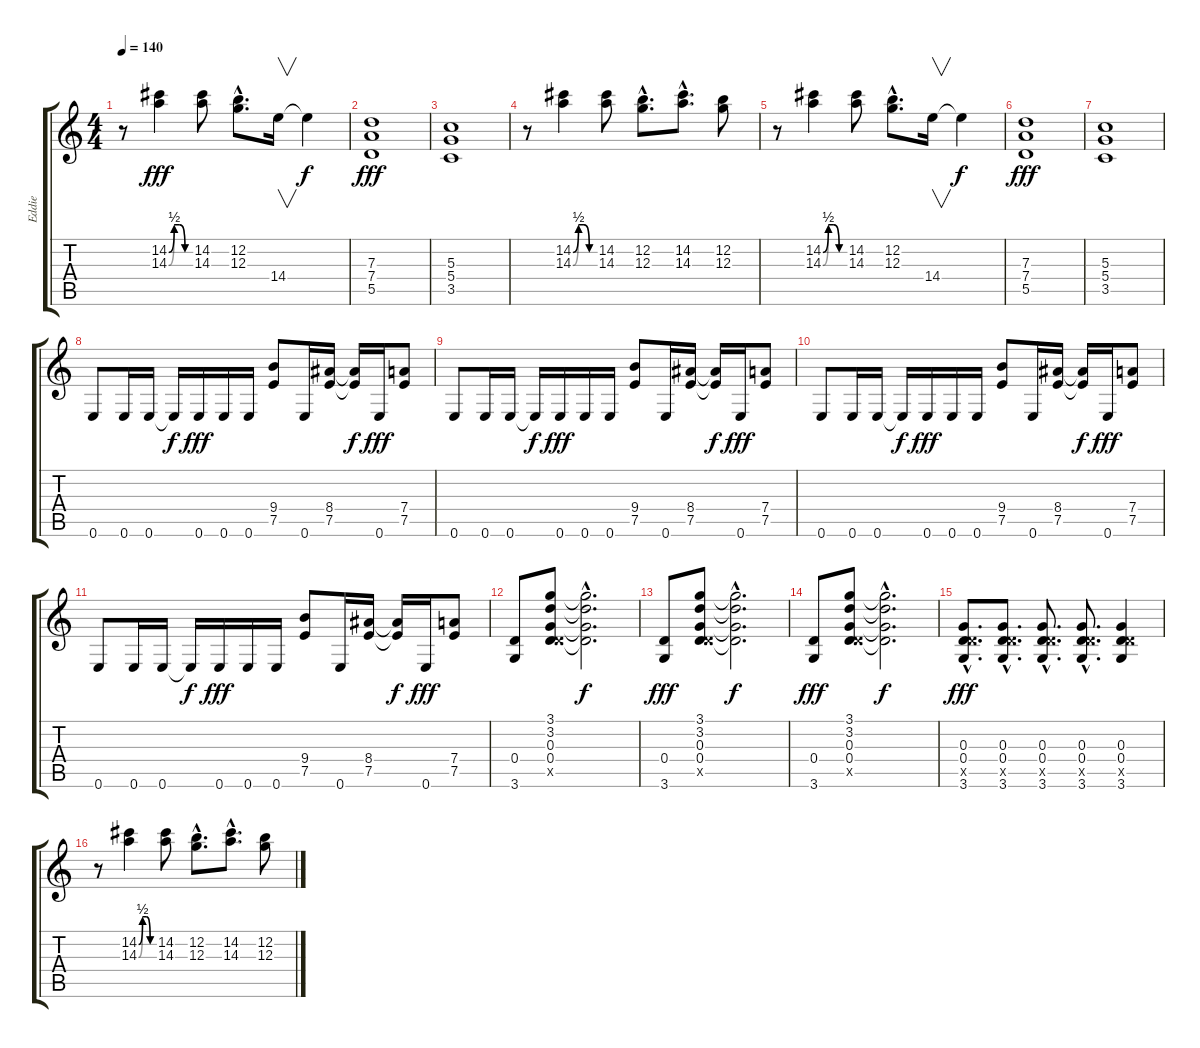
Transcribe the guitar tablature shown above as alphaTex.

\track ("Eddie" "Eddie") {instrument distortionguitar}
\staff {score tabs}
\tuning (E4 B3 G3 D3 A2 E2) {hide}
\ts (4 4)
\tempo 140
\clef g2
\ks c
r.8{dy fff} (14.2{be (custom 0 0 15 2 30 2 45 0 60 0)} 14.3{be (custom 0 0 15 2 30 2 45 0 60 0)}).4 (14.2 14.3).8 (12.2{hac} 12.3{hac}).8{d} 14.4.16{v} 14.4{t}.4{dy f} |
(7.3 7.4 5.5).1{dy fff} |
(5.3 5.4 3.5).1 |
r.8 (14.2{be (custom 0 0 15 2 30 2 45 0 60 0)} 14.3{be (custom 0 0 15 2 30 2 45 0 60 0)}).4 (14.2 14.3).8 (12.2{hac} 12.3{hac}).8{d} (14.2{hac} 14.3{hac}).8{d} (12.2 12.3).8 |
r.8 (14.2{be (custom 0 0 15 2 30 2 45 0 60 0)} 14.3{be (custom 0 0 15 2 30 2 45 0 60 0)}).4 (14.2 14.3).8 (12.2{hac} 12.3{hac}).8{d} 14.4.16{v} 14.4{t}.4{dy f} |
(7.3 7.4 5.5).1{dy fff} |
(5.3 5.4 3.5).1 |
0.6.8 0.6.16 0.6.16 0.6{t}.16{dy f} 0.6.16{dy fff} 0.6.16 0.6.16 (9.4 7.5).8 0.6.16 (8.4 7.5).16 (8.4{t} 7.5{t}).16{dy f} 0.6.16{dy fff} (7.4 7.5).8 |
0.6.8 0.6.16 0.6.16 0.6{t}.16{dy f} 0.6.16{dy fff} 0.6.16 0.6.16 (9.4 7.5).8 0.6.16 (8.4 7.5).16 (8.4{t} 7.5{t}).16{dy f} 0.6.16{dy fff} (7.4 7.5).8 |
0.6.8 0.6.16 0.6.16 0.6{t}.16{dy f} 0.6.16{dy fff} 0.6.16 0.6.16 (9.4 7.5).8 0.6.16 (8.4 7.5).16 (8.4{t} 7.5{t}).16{dy f} 0.6.16{dy fff} (7.4 7.5).8 |
0.6.8 0.6.16 0.6.16 0.6{t}.16{dy f} 0.6.16{dy fff} 0.6.16 0.6.16 (9.4 7.5).8 0.6.16 (8.4 7.5).16 (8.4{t} 7.5{t}).16{dy f} 0.6.16{dy fff} (7.4 7.5).8 |
(0.4 3.6).8 (3.1 3.2 0.3 0.4 5.5{x}).8 (3.1{hac t} 3.2{hac t} 0.3{hac t} 0.4{hac t}).2{d dy f} |
(0.4 3.6).8{dy fff} (3.1 3.2 0.3 0.4 5.5{x}).8 (3.1{hac t} 3.2{hac t} 0.3{hac t} 0.4{hac t}).2{d dy f} |
(0.4 3.6).8{dy fff} (3.1 3.2 0.3 0.4 5.5{x}).8 (3.1{hac t} 3.2{hac t} 0.3{hac t} 0.4{hac t}).2{d dy f} |
(0.3{hac} 0.4{hac} 5.5{hac x} 3.6{hac}).8{d dy fff} (0.3{hac} 0.4{hac} 5.5{hac x} 3.6{hac}).8{d} (0.3{hac} 0.4{hac} 5.5{hac x} 3.6{hac}).8{d} (0.3{hac} 0.4{hac} 5.5{hac x} 3.6{hac}).8{d} (0.3 0.4 5.5{x} 3.6).4 |
r.8 (14.2{be (custom 0 0 15 2 30 2 45 0 60 0)} 14.3{be (custom 0 0 15 2 30 2 45 0 60 0)}).4 (14.2 14.3).8 (12.2{hac} 12.3{hac}).8{d} (14.2{hac} 14.3{hac}).8{d} (12.2 12.3).8
